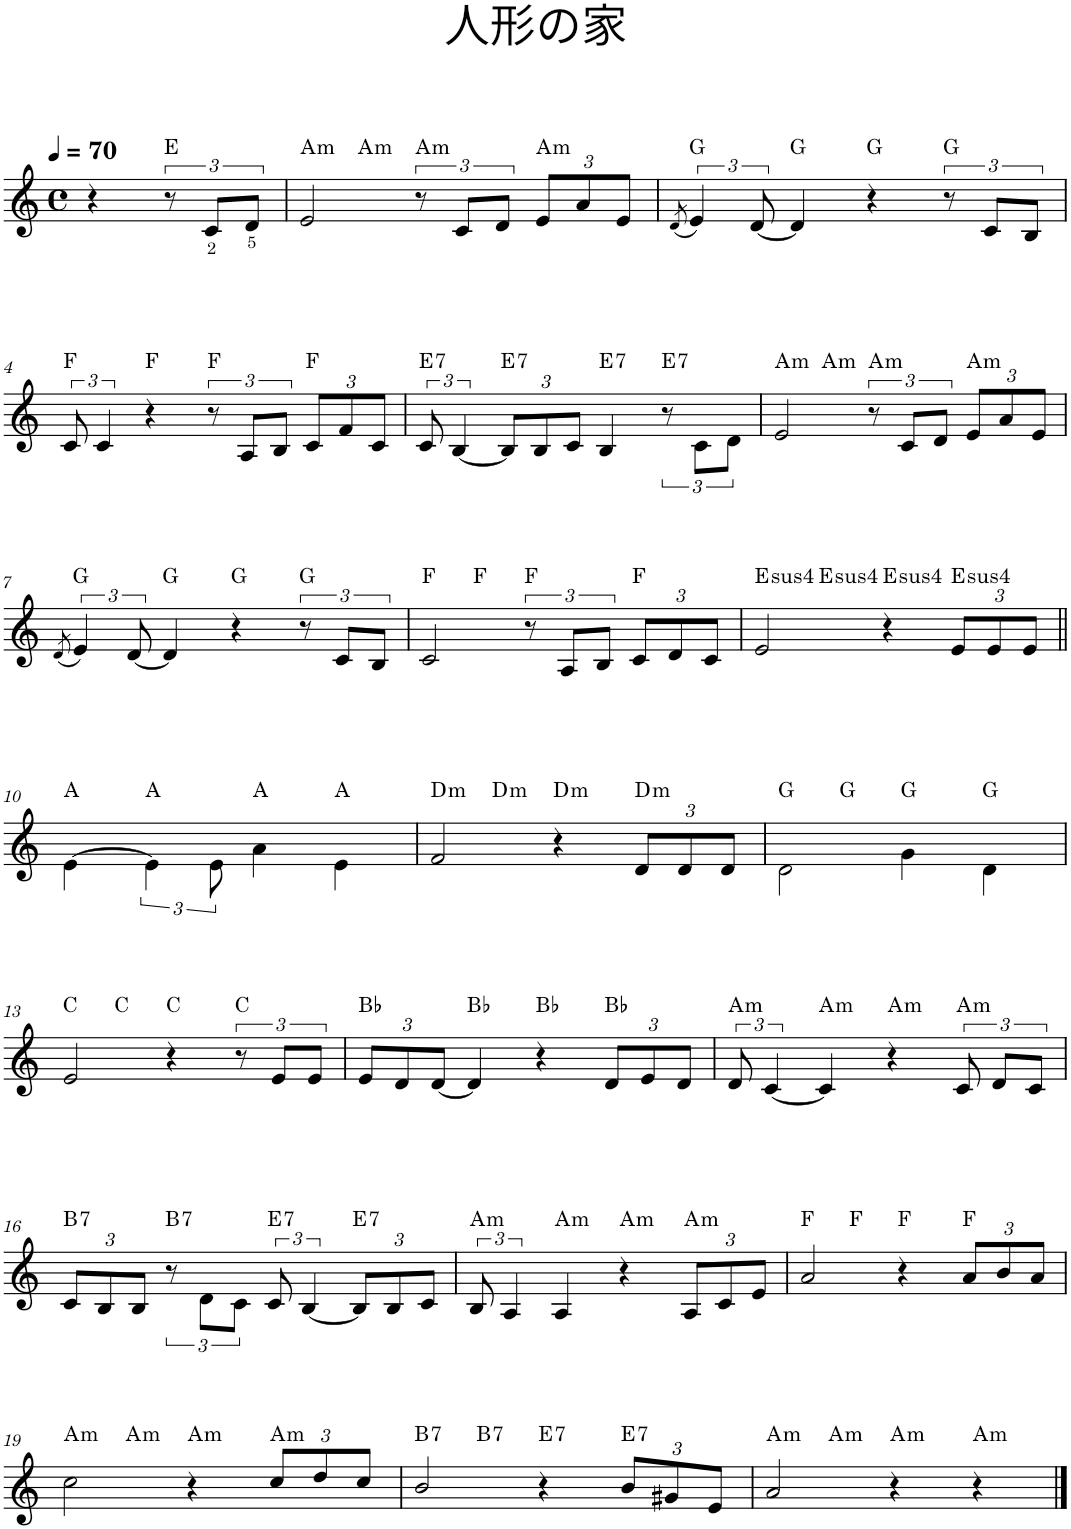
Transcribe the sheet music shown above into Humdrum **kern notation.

**kern	**harte
*part1	*part1
*staff1	*
*I"Piano	*
*I'Pno.	*
*clefG2	*
*k[]	*
*C:	*
*M4/4	*
*met(c)	*
*MM70	*
=1	=1
4r	.
12r	E:maj
12c</L	.
12d</J	.
=2	=2
!	!LO:H:kt=m
*^	*
2e/	4ryy	A:min
!	!	!LO:H:kt=m
.	2.ryy	A:min
!	!	!LO:H:kt=m
12r	.	A:min
12c/L	.	.
12d/J	.	.
*Xbrackettup	*	*
!	!	!LO:H:kt=m
12e/L	.	A:min
12a/	.	.
12e/J	.	.
*v	*v	*
=3	=3
(8qd/	.
*brackettup	*
6e/)	G:maj
[12d/	.
4d/]	G:maj
4r	G:maj
12r	G:maj
12c/L	.
12B/J	.
!!LO:LB:g=z
=4	=4
12c/	F:maj
6c/	.
4r	F:maj
12r	F:maj
12A/L	.
12B/J	.
*Xbrackettup	*
12c/L	F:maj
12f/	.
12c/J	.
=5	=5
*brackettup	*
!	!LO:H:kt=7
12c/	E:7
[6B/	.
*Xbrackettup	*
!	!LO:H:kt=7
12B/L]	E:7
12B/	.
12c/J	.
!	!LO:H:kt=7
4B/	E:7
*brackettup	*
!	!LO:H:kt=7
12r	E:7
12c\L	.
12d\J	.
=6	=6
!	!LO:H:kt=m
*^	*
2e/	4ryy	A:min
!	!	!LO:H:kt=m
.	2.ryy	A:min
!	!	!LO:H:kt=m
12r	.	A:min
12c/L	.	.
12d/J	.	.
*Xbrackettup	*	*
!	!	!LO:H:kt=m
12e/L	.	A:min
12a/	.	.
12e/J	.	.
*v	*v	*
!!LO:LB:g=z
=7	=7
(8qd/	.
*brackettup	*
6e/)	G:maj
[12d/	.
4d/]	G:maj
4r	G:maj
12r	G:maj
12c/L	.
12B/J	.
=8	=8
*^	*
2c/	4ryy	F:maj
.	2.ryy	F:maj
12r	.	F:maj
12A/L	.	.
12B/J	.	.
*Xbrackettup	*	*
12c/L	.	F:maj
12d/	.	.
12c/J	.	.
=9	=9	=9
!	!	!LO:H:kt=4
2e/	4ryy	E:sus4
!	!	!LO:H:kt=4
.	2.ryy	E:sus4
!	!	!LO:H:kt=4
4r	.	E:sus4
!	!	!LO:H:kt=4
12e/L	.	E:sus4
12e/	.	.
12e/J	.	.
*v	*v	*
!!LO:LB:g=z
=10||	=10||
[4e\	A:maj
*brackettup	*
6e\]	A:maj
12e\	.
4a\	A:maj
4e\	A:maj
=11	=11
!	!LO:H:kt=m
*^	*
2f/	4ryy	D:min
!	!	!LO:H:kt=m
.	2.ryy	D:min
!	!	!LO:H:kt=m
4r	.	D:min
*Xbrackettup	*	*
!	!	!LO:H:kt=m
12d/L	.	D:min
12d/	.	.
12d/J	.	.
=12	=12	=12
2d\	4ryy	G:maj
.	2.ryy	G:maj
4g\	.	G:maj
4d\	.	G:maj
!!LO:LB:g=z	!!
=13	=13	=13
2e/	4ryy	C:maj
.	2.ryy	C:maj
4r	.	C:maj
*brackettup	*	*
12r	.	C:maj
12e/L	.	.
12e/J	.	.
*v	*v	*
=14	=14
*Xbrackettup	*
12e/L	Bb:maj
12d/	.
[12d/J	.
4d/]	Bb:maj
4r	Bb:maj
12d/L	Bb:maj
12e/	.
12d/J	.
=15	=15
*brackettup	*
!	!LO:H:kt=m
12d/	A:min
[6c/	.
!	!LO:H:kt=m
4c/]	A:min
!	!LO:H:kt=m
4r	A:min
!	!LO:H:kt=m
12c/	A:min
12d/L	.
12c/J	.
!!LO:LB:g=z
=16	=16
*Xbrackettup	*
!	!LO:H:kt=7
12c/L	B:7
12B/	.
12B/J	.
*brackettup	*
!	!LO:H:kt=7
12r	B:7
12d\L	.
12c\J	.
!	!LO:H:kt=7
12c/	E:7
[6B/	.
*Xbrackettup	*
!	!LO:H:kt=7
12B/L]	E:7
12B/	.
12c/J	.
=17	=17
*brackettup	*
!	!LO:H:kt=m
12B/	A:min
6A/	.
!	!LO:H:kt=m
4A/	A:min
!	!LO:H:kt=m
4r	A:min
*Xbrackettup	*
!	!LO:H:kt=m
12A/L	A:min
12c/	.
12e/J	.
=18	=18
*^	*
2a/	4ryy	F:maj
.	2.ryy	F:maj
4r	.	F:maj
12a/L	.	F:maj
12b/	.	.
12a/J	.	.
!!LO:LB:g=z	!!
=19	=19	=19
!	!	!LO:H:kt=m
2cc\	4ryy	A:min
!	!	!LO:H:kt=m
.	2.ryy	A:min
!	!	!LO:H:kt=m
4r	.	A:min
!	!	!LO:H:kt=m
12cc/L	.	A:min
12dd/	.	.
12cc/J	.	.
=20	=20	=20
!	!	!LO:H:kt=7
2b/	4ryy	B:7
!	!	!LO:H:kt=7
.	2.ryy	B:7
!	!	!LO:H:kt=7
4r	.	E:7
!	!	!LO:H:kt=7
12b/L	.	E:7
12g#X/	.	.
12e/J	.	.
=21	=21	=21
!	!	!LO:H:kt=m
2a/	4ryy	A:min
!	!	!LO:H:kt=m
.	2.ryy	A:min
!	!	!LO:H:kt=m
4r	.	A:min
!	!	!LO:H:kt=m
4r	.	A:min
*v	*v	*
==	==
*-	*-
